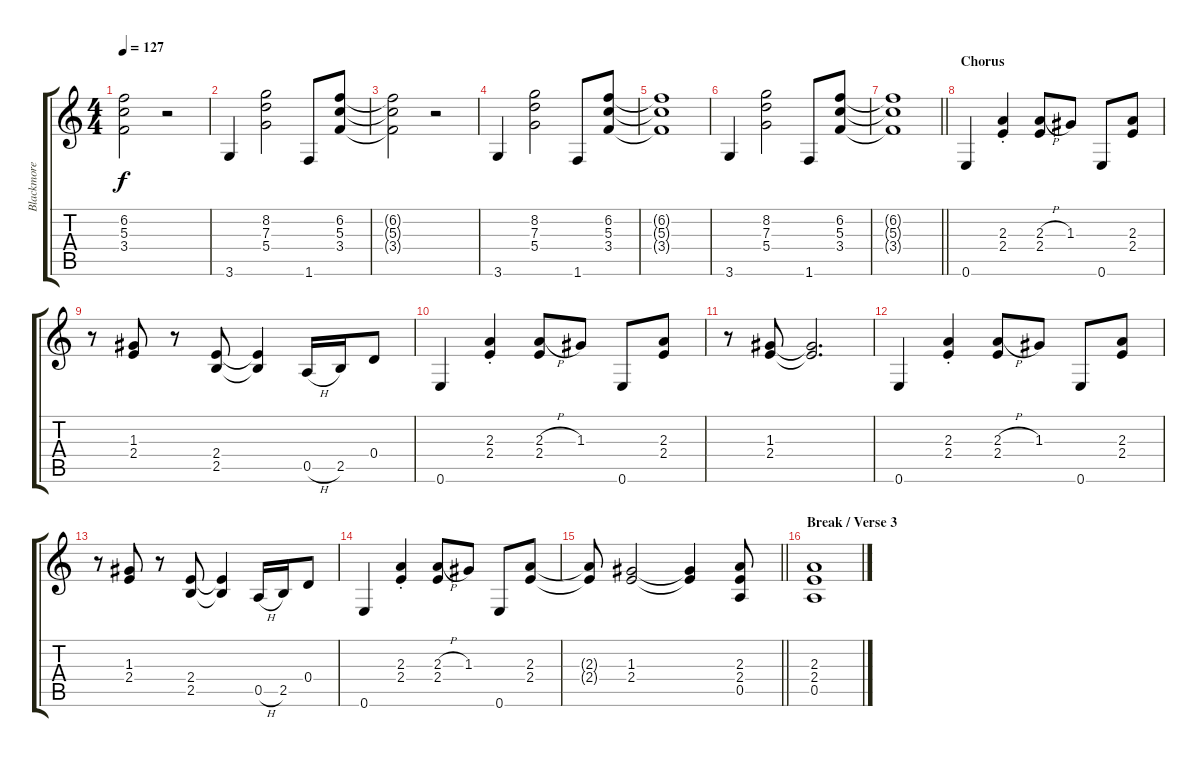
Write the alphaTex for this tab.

\track ("Blackmore Rhythm" "Blackmore ") {instrument overdrivenguitar}
\staff {score tabs}
\tuning (E4 B3 G3 D3 A2 E2) {hide}
\ts (4 4)
\tempo 127
\clef g2
\ks c
(6.2{t} 5.3{t} 3.4{t}).2{dy f} r.2 |
3.6.4 (8.2 7.3 5.4).2 1.6.8 (6.2 5.3 3.4).8 |
(6.2{t} 5.3{t} 3.4{t}).2 r.2 |
3.6.4 (8.2 7.3 5.4).2 1.6.8 (6.2 5.3 3.4).8 |
(6.2{t} 5.3{t} 3.4{t}).1 |
3.6.4 (8.2 7.3 5.4).2 1.6.8 (6.2 5.3 3.4).8 |
\barLineRight lightlight
(6.2{t} 5.3{t} 3.4{t}).1 |
\section ("" "Chorus")
0.6.4 (2.3{st} 2.4{st}).4 (2.3{h} 2.4).8 1.3.8 0.6.8 (2.3 2.4).8 |
r.8 (1.3 2.4).8 r.8 (2.4 2.5).8 (2.4{t} 2.5{t}).4 0.5{h}.16 2.5.16 0.4.8 |
0.6.4 (2.3{st} 2.4{st}).4 (2.3{h} 2.4).8 1.3.8 0.6.8 (2.3 2.4).8 |
r.8 (1.3 2.4).8 (1.3{t} 2.4{t}).2{d} |
0.6.4 (2.3{st} 2.4{st}).4 (2.3{h} 2.4).8 1.3.8 0.6.8 (2.3 2.4).8 |
r.8 (1.3 2.4).8 r.8 (2.4 2.5).8 (2.4{t} 2.5{t}).4 0.5{h}.16 2.5.16 0.4.8 |
0.6.4 (2.3{st} 2.4{st}).4 (2.3{h} 2.4).8 1.3.8 0.6.8 (2.3 2.4).8 |
\barLineRight lightlight
(2.3{t} 2.4{t}).8 (1.3 2.4).2 (1.3{t} 2.4{t}).4 (2.3 2.4 0.5).8 |
\section ("" "Break / Verse 3")
(2.3 2.4 0.5).1
